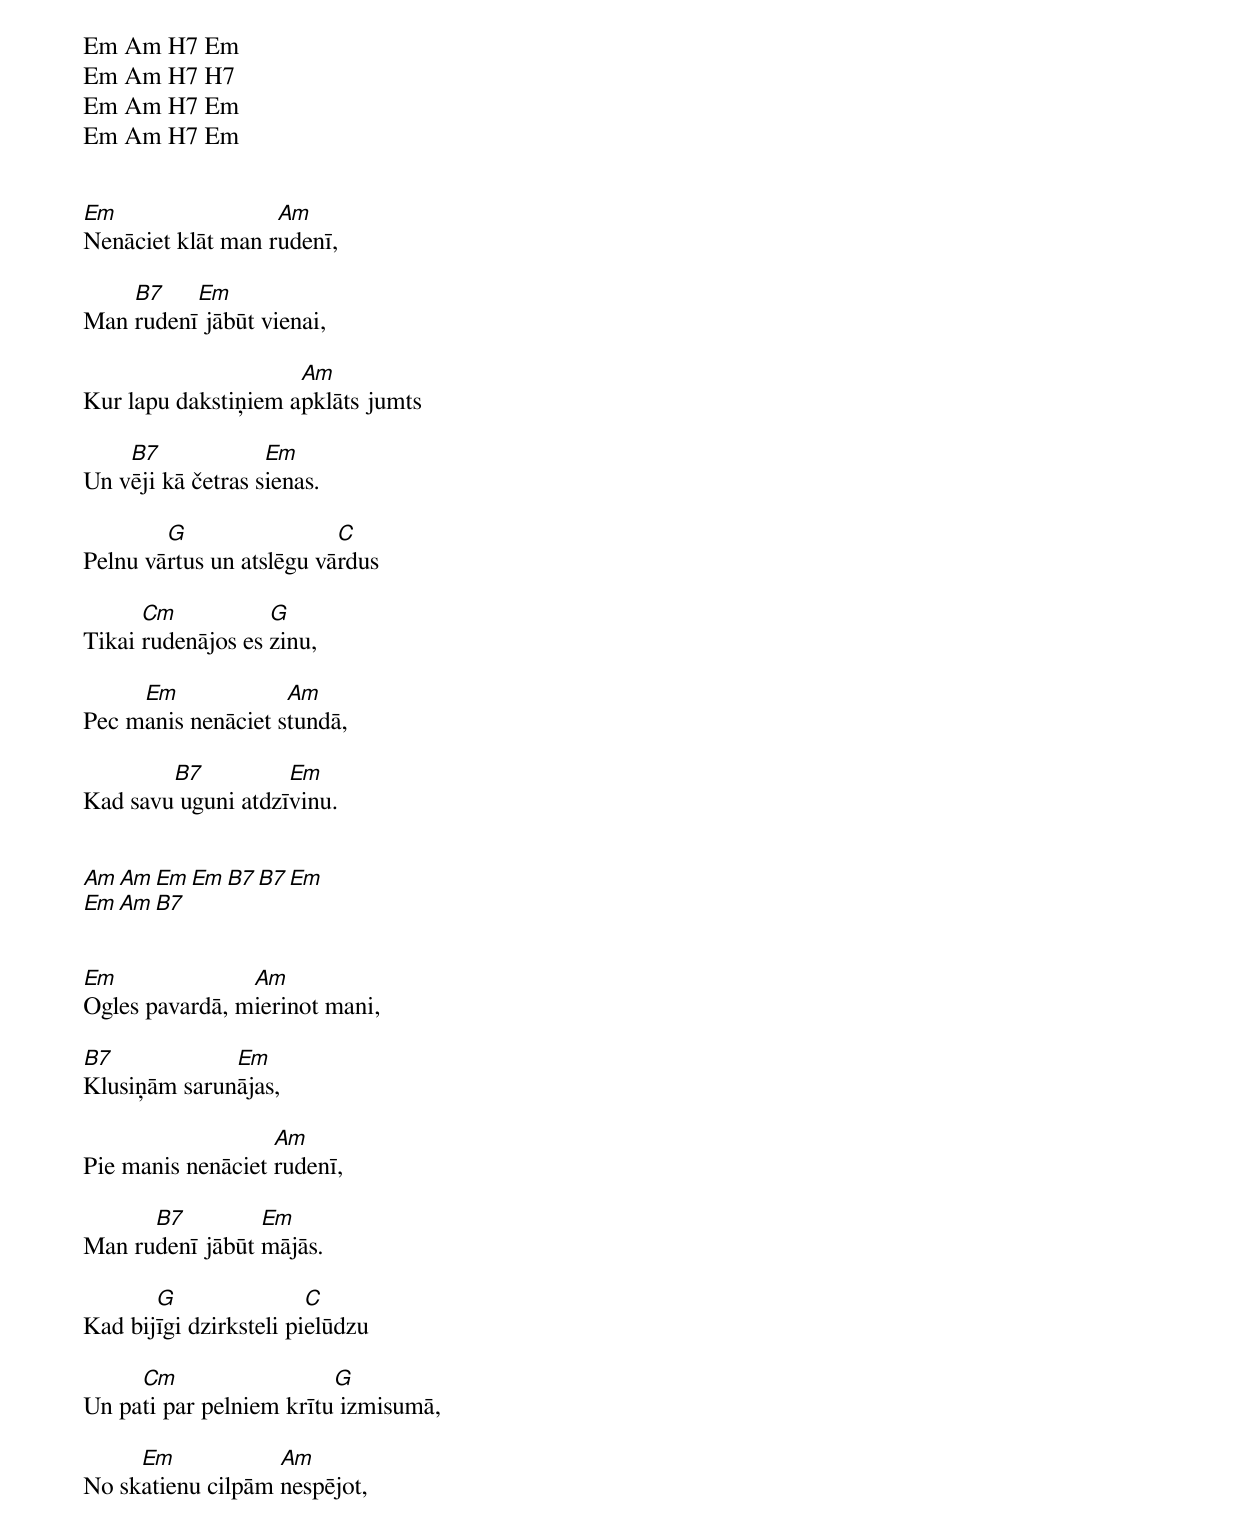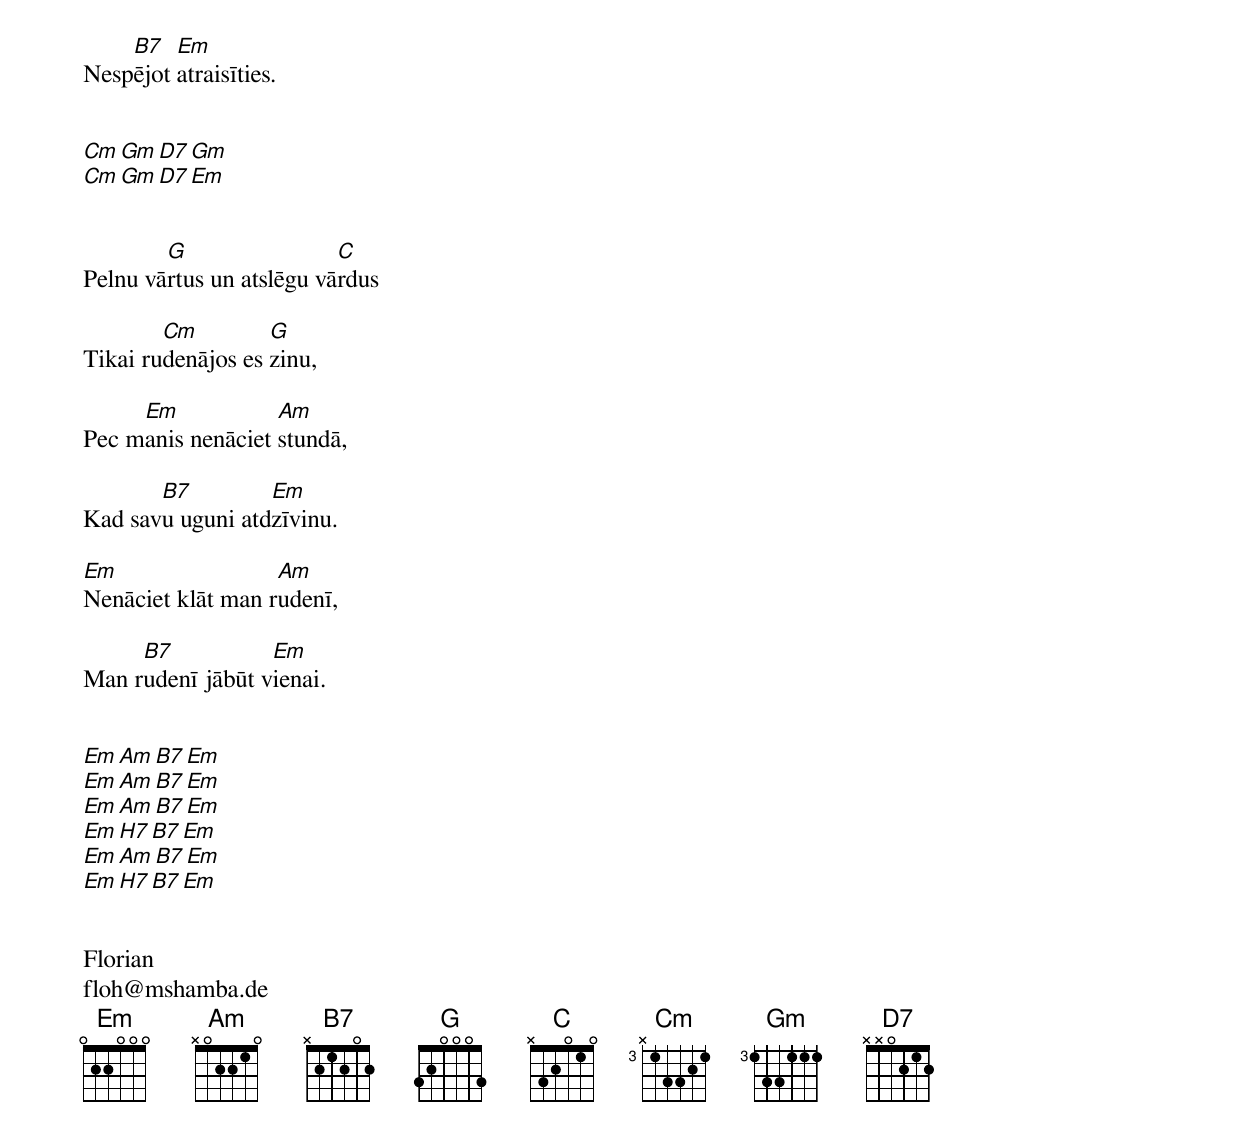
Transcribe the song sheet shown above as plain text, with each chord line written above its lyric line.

Em Am H7 Em
Em Am H7 H7
Em Am H7 Em
Em Am H7 Em


Em		   Am
Nenāciet klāt man rudenī,

    B7	  Em
Man rudenī jābūt vienai,

		     Am
Kur lapu dakstiņiem apklāts jumts

    B7		   Em
Un vēji kā četras sienas.

        G	          C
Pelnu vārtus un atslēgu vārdus

      Cm	   G
Tikai rudenājos es zinu,

     Em		    Am
Pec manis nenāciet stundā,

        B7	    Em
Kad savu uguni atdzīvinu.


Am Am Em Em B7 B7 Em
Em Am B7


Em		Am
Ogles pavardā, mierinot mani,

B7	      Em
Klusiņām sarunājas,

		   Am
Pie manis nenāciet rudenī,

      B7    	 Em
Man rudenī jābūt mājās.

       G            	C
Kad bijīgi dzirksteli pielūdzu

     Cm		         G
Un pati par pelniem krītu izmisumā,

     Em		   Am
No skatienu cilpām nespējot,

    B7	 Em
Nespējot atraisīties.


Cm Gm D7 Gm
Cm Gm D7 Em


        G	          C
Pelnu vārtus un atslēgu vārdus

        Cm	   G
Tikai rudenājos es zinu,

     Em		   Am
Pec manis nenāciet stundā,

       B7	  Em
Kad savu uguni atdzīvinu.

Em		   Am
Nenāciet klāt man rudenī,

     B7		  Em
Man rudenī jābūt vienai.


Em Am B7 Em
Em Am B7 Em
Em Am B7 Em
Em H7 B7 Em
Em Am B7 Em
Em H7 B7 Em


Florian
floh@mshamba.de
